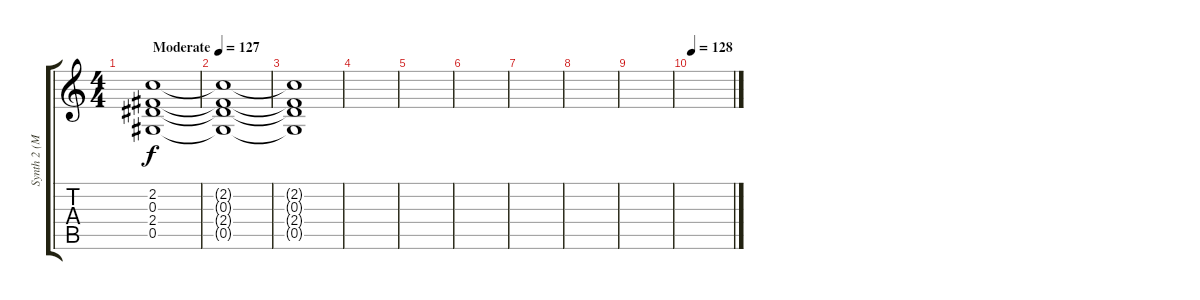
\track ("Synth 2 (Mike)" "Synth 2 (M") {instrument acousticguitarsteel}
\staff {score tabs}
\tuning (Eb4 Bb3 Gb3 Db3 Ab2 Db2) {hide}
\ts (4 4)
\tempo (127 "Moderate")
\clef g2
\ks c
(2.2 0.3 2.4 0.5).1{dy f instrument fx6goblins} |
(2.2{t} 0.3{t} 2.4{t} 0.5{t}).1{volume 0} |
(2.2{t} 0.3{t} 2.4{t} 0.5{t}).1 |
|
|
|
|
|
|
\tempo 128
